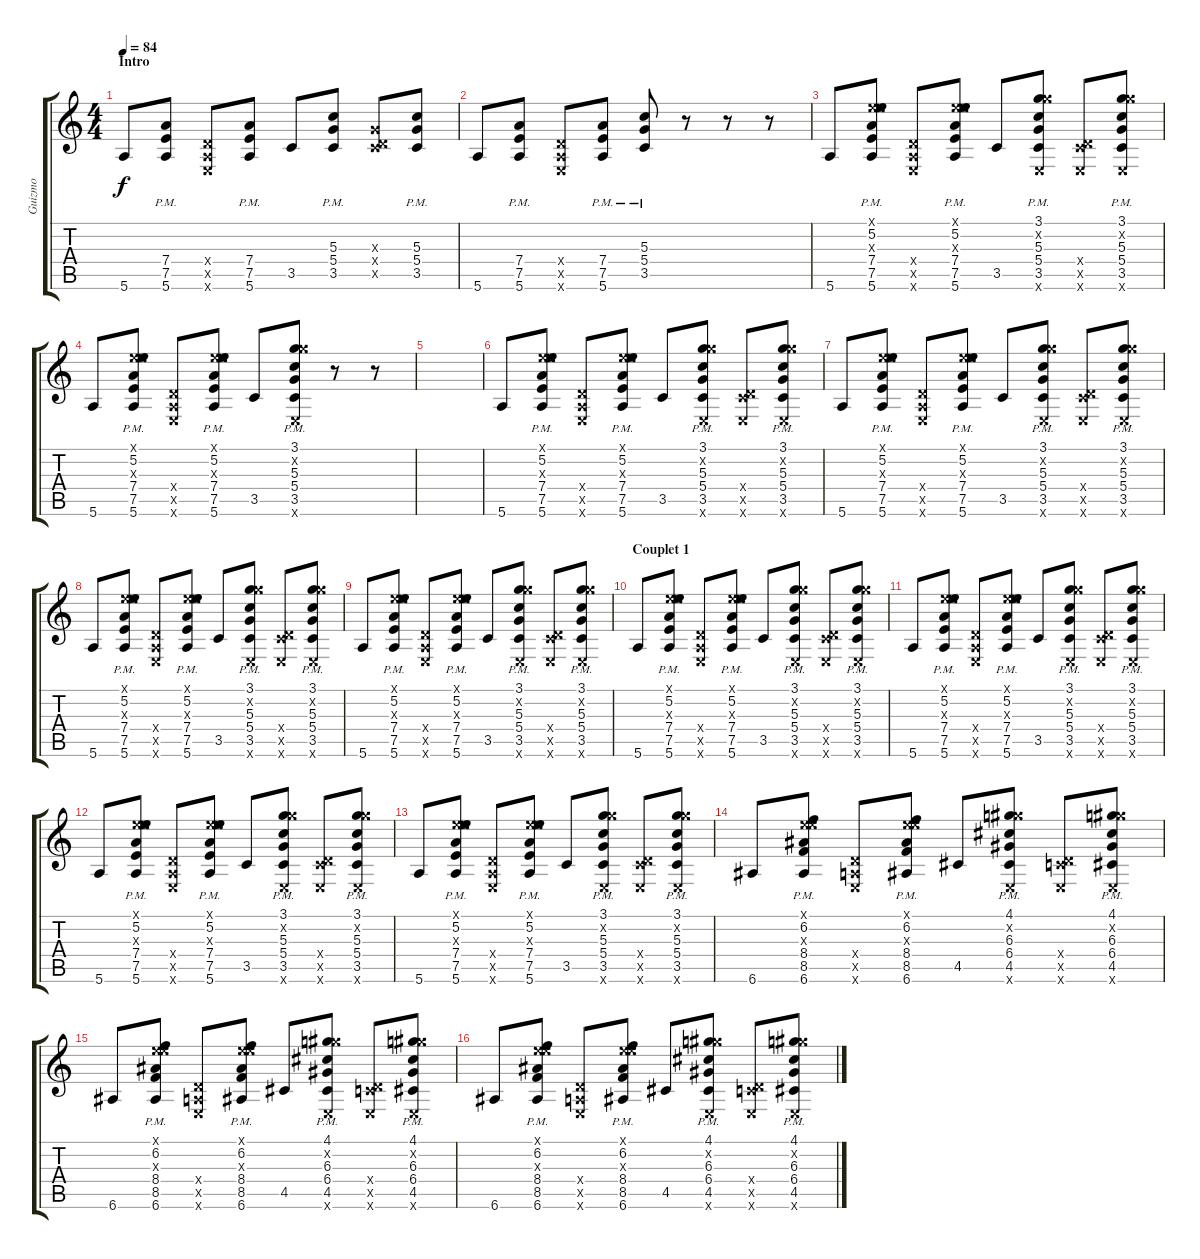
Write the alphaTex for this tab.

\track ("Guizmo" "Guizmo") {instrument acousticguitarsteel}
\staff {score tabs}
\tuning (E4 B3 G3 D3 A2 E2) {hide}
\ts (4 4)
\section ("" "Intro")
\tempo 84
\clef g2
\ks c
5.6.8{dy f instrument acousticguitarsteel} (7.4{pm} 7.5{pm} 5.6{pm}).8 (0.4{x} 0.5{x} 0.6{x}).8 (7.4{pm} 7.5{pm} 5.6{pm}).8 3.5.8 (5.3{pm} 5.4{pm} 3.5{pm}).8 (0.3{x} 0.4{x} 3.5{x}).8 (5.3{pm} 5.4{pm} 3.5{pm}).8 |
5.6.8 (7.4{pm} 7.5{pm} 5.6{pm}).8 (0.4{x} 0.5{x} 0.6{x}).8 (7.4{pm} 7.5{pm} 5.6{pm}).8 (5.3{pm} 5.4{pm} 3.5{pm}).8 r.8 r.8 r.8 |
5.6.8 (0.1{x} 5.2{pm} 9.3{x} 7.4{pm} 7.5{pm} 5.6{pm}).8 (0.4{x} 0.5{x} 0.6{x}).8 (0.1{x} 5.2{pm} 9.3{x} 7.4{pm} 7.5{pm} 5.6{pm}).8 3.5.8 (3.1{pm} 8.2{x} 5.3{pm} 5.4{pm} 3.5{pm} 0.6{x}).8 (0.4{x} 3.5{x} 0.6{x}).8 (3.1{pm} 8.2{x} 5.3{pm} 5.4{pm} 3.5{pm} 0.6{x}).8 |
5.6.8 (0.1{x} 5.2{pm} 9.3{x} 7.4{pm} 7.5{pm} 5.6{pm}).8 (0.4{x} 0.5{x} 0.6{x}).8 (0.1{x} 5.2{pm} 9.3{x} 7.4{pm} 7.5{pm} 5.6{pm}).8 3.5.8 (3.1{pm} 8.2{x} 5.3{pm} 5.4{pm} 3.5{pm} 0.6{x}).8 r.8 r.8 |
|
5.6.8 (0.1{x} 5.2{pm} 9.3{x} 7.4{pm} 7.5{pm} 5.6{pm}).8 (0.4{x} 0.5{x} 0.6{x}).8 (0.1{x} 5.2{pm} 9.3{x} 7.4{pm} 7.5{pm} 5.6{pm}).8 3.5.8 (3.1{pm} 8.2{x} 5.3{pm} 5.4{pm} 3.5{pm} 0.6{x}).8 (0.4{x} 3.5{x} 0.6{x}).8 (3.1{pm} 8.2{x} 5.3{pm} 5.4{pm} 3.5{pm} 0.6{x}).8 |
5.6.8 (0.1{x} 5.2{pm} 9.3{x} 7.4{pm} 7.5{pm} 5.6{pm}).8 (0.4{x} 0.5{x} 0.6{x}).8 (0.1{x} 5.2{pm} 9.3{x} 7.4{pm} 7.5{pm} 5.6{pm}).8 3.5.8 (3.1{pm} 8.2{x} 5.3{pm} 5.4{pm} 3.5{pm} 0.6{x}).8 (0.4{x} 3.5{x} 0.6{x}).8 (3.1{pm} 8.2{x} 5.3{pm} 5.4{pm} 3.5{pm} 0.6{x}).8 |
5.6.8 (0.1{x} 5.2{pm} 9.3{x} 7.4{pm} 7.5{pm} 5.6{pm}).8 (0.4{x} 0.5{x} 0.6{x}).8 (0.1{x} 5.2{pm} 9.3{x} 7.4{pm} 7.5{pm} 5.6{pm}).8 3.5.8 (3.1{pm} 8.2{x} 5.3{pm} 5.4{pm} 3.5{pm} 0.6{x}).8 (0.4{x} 3.5{x} 0.6{x}).8 (3.1{pm} 8.2{x} 5.3{pm} 5.4{pm} 3.5{pm} 0.6{x}).8 |
5.6.8 (0.1{x} 5.2{pm} 9.3{x} 7.4{pm} 7.5{pm} 5.6{pm}).8 (0.4{x} 0.5{x} 0.6{x}).8 (0.1{x} 5.2{pm} 9.3{x} 7.4{pm} 7.5{pm} 5.6{pm}).8 3.5.8 (3.1{pm} 8.2{x} 5.3{pm} 5.4{pm} 3.5{pm} 0.6{x}).8 (0.4{x} 3.5{x} 0.6{x}).8 (3.1{pm} 8.2{x} 5.3{pm} 5.4{pm} 3.5{pm} 0.6{x}).8 |
\section ("" "Couplet 1")
5.6.8 (0.1{x} 5.2{pm} 9.3{x} 7.4{pm} 7.5{pm} 5.6{pm}).8 (0.4{x} 0.5{x} 0.6{x}).8 (0.1{x} 5.2{pm} 9.3{x} 7.4{pm} 7.5{pm} 5.6{pm}).8 3.5.8 (3.1{pm} 8.2{x} 5.3{pm} 5.4{pm} 3.5{pm} 0.6{x}).8 (0.4{x} 3.5{x} 0.6{x}).8 (3.1{pm} 8.2{x} 5.3{pm} 5.4{pm} 3.5{pm} 0.6{x}).8 |
5.6.8 (0.1{x} 5.2{pm} 9.3{x} 7.4{pm} 7.5{pm} 5.6{pm}).8 (0.4{x} 0.5{x} 0.6{x}).8 (0.1{x} 5.2{pm} 9.3{x} 7.4{pm} 7.5{pm} 5.6{pm}).8 3.5.8 (3.1{pm} 8.2{x} 5.3{pm} 5.4{pm} 3.5{pm} 0.6{x}).8 (0.4{x} 3.5{x} 0.6{x}).8 (3.1{pm} 8.2{x} 5.3{pm} 5.4{pm} 3.5{pm} 0.6{x}).8 |
5.6.8 (0.1{x} 5.2{pm} 9.3{x} 7.4{pm} 7.5{pm} 5.6{pm}).8 (0.4{x} 0.5{x} 0.6{x}).8 (0.1{x} 5.2{pm} 9.3{x} 7.4{pm} 7.5{pm} 5.6{pm}).8 3.5.8 (3.1{pm} 8.2{x} 5.3{pm} 5.4{pm} 3.5{pm} 0.6{x}).8 (0.4{x} 3.5{x} 0.6{x}).8 (3.1{pm} 8.2{x} 5.3{pm} 5.4{pm} 3.5{pm} 0.6{x}).8 |
5.6.8 (0.1{x} 5.2{pm} 9.3{x} 7.4{pm} 7.5{pm} 5.6{pm}).8 (0.4{x} 0.5{x} 0.6{x}).8 (0.1{x} 5.2{pm} 9.3{x} 7.4{pm} 7.5{pm} 5.6{pm}).8 3.5.8 (3.1{pm} 8.2{x} 5.3{pm} 5.4{pm} 3.5{pm} 0.6{x}).8 (0.4{x} 3.5{x} 0.6{x}).8 (3.1{pm} 8.2{x} 5.3{pm} 5.4{pm} 3.5{pm} 0.6{x}).8 |
6.6.8 (0.1{x} 6.2{pm} 9.3{x} 8.4{pm} 8.5{pm} 6.6{pm}).8 (0.4{x} 0.5{x} 0.6{x}).8 (0.1{x} 6.2{pm} 9.3{x} 8.4{pm} 8.5{pm} 6.6{pm}).8 4.5.8 (4.1{pm} 8.2{x} 6.3{pm} 6.4{pm} 4.5{pm} 0.6{x}).8 (0.4{x} 3.5{x} 0.6{x}).8 (4.1{pm} 8.2{x} 6.3{pm} 6.4{pm} 4.5{pm} 0.6{x}).8 |
6.6.8 (0.1{x} 6.2{pm} 9.3{x} 8.4{pm} 8.5{pm} 6.6{pm}).8 (0.4{x} 0.5{x} 0.6{x}).8 (0.1{x} 6.2{pm} 9.3{x} 8.4{pm} 8.5{pm} 6.6{pm}).8 4.5.8 (4.1{pm} 8.2{x} 6.3{pm} 6.4{pm} 4.5{pm} 0.6{x}).8 (0.4{x} 3.5{x} 0.6{x}).8 (4.1{pm} 8.2{x} 6.3{pm} 6.4{pm} 4.5{pm} 0.6{x}).8 |
6.6.8 (0.1{x} 6.2{pm} 9.3{x} 8.4{pm} 8.5{pm} 6.6{pm}).8 (0.4{x} 0.5{x} 0.6{x}).8 (0.1{x} 6.2{pm} 9.3{x} 8.4{pm} 8.5{pm} 6.6{pm}).8 4.5.8 (4.1{pm} 8.2{x} 6.3{pm} 6.4{pm} 4.5{pm} 0.6{x}).8 (0.4{x} 3.5{x} 0.6{x}).8 (4.1{pm} 8.2{x} 6.3{pm} 6.4{pm} 4.5{pm} 0.6{x}).8
